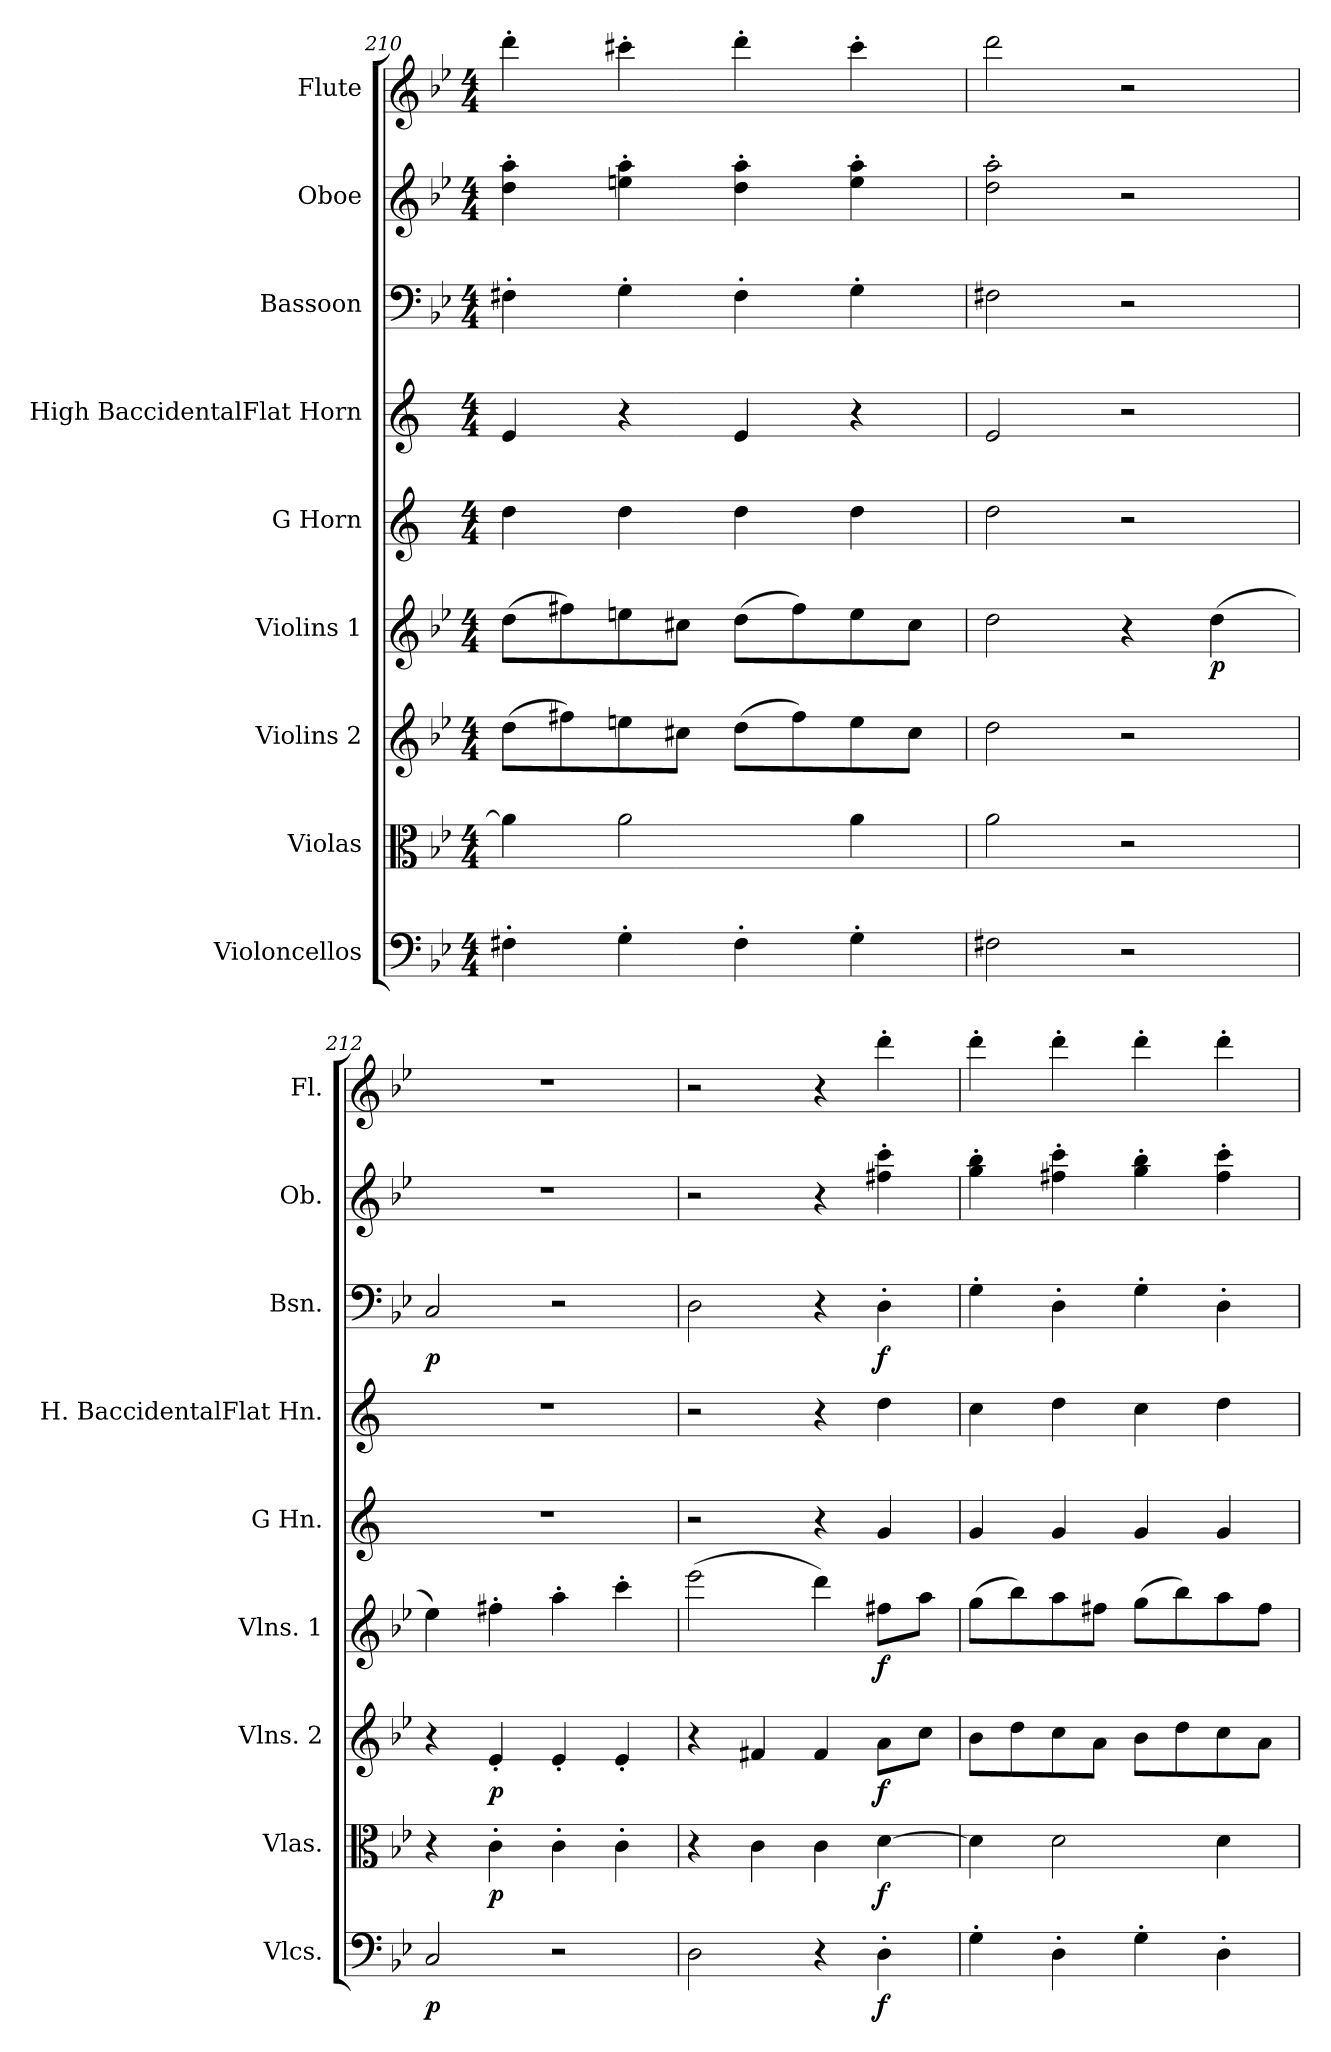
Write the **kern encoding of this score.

**kern	**dynam	**kern	**dynam	**kern	**dynam	**kern	**dynam	**kern	**kern	**kern	**dynam	**kern	**kern
*part9	*part9	*part8	*part8	*part7	*part7	*part6	*part6	*part5	*part4	*part3	*part3	*part2	*part1
*staff9	*staff9	*staff8	*staff8	*staff7	*staff7	*staff6	*staff6	*staff5	*staff4	*staff3	*staff3	*staff2	*staff1
*I"Violoncellos	*	*I"Violas	*	*I"Violins 2	*	*I"Violins 1	*	*I"G Horn	*I"High BaccidentalFlat Horn	*I"Bassoon	*	*I"Oboe	*I"Flute
*I'Vlcs.	*	*I'Vlas.	*	*I'Vlns. 2	*	*I'Vlns. 1	*	*I'G Hn.	*I'H. BaccidentalFlat Hn.	*I'Bsn.	*	*I'Ob.	*I'Fl.
!!LO:PB:g=z
*clefF4	*	*clefC3	*	*clefG2	*	*clefG2	*	*clefG2	*clefG2	*clefF4	*	*clefG2	*clefG2
*	*	*	*	*	*	*	*	*ITrd3c5	*ITrd1c2	*	*	*	*
*k[b-e-]	*	*k[b-e-]	*	*k[b-e-]	*	*k[b-e-]	*	*k[f#]	*k[b-e-]	*k[b-e-]	*	*k[b-e-]	*k[b-e-]
*M4/4	*	*M4/4	*	*M4/4	*	*M4/4	*	*M4/4	*M4/4	*M4/4	*	*M4/4	*M4/4
=210	=210	=210	=210	=210	=210	=210	=210	=210	=210	=210	=210	=210	=210
4F#X'\	.	4a\]	.	(8dd\L	.	(8dd\L	.	4a\	4d/	4F#X'\	.	4dd\' 4aa\'	4ddd'\
.	.	.	.	8ff#X\)	.	8ff#X\)	.	.	.	.	.	.	.
4G'\	.	2a\	.	8een\	.	8een\	.	4a\	4r	4G'\	.	4een\' 4aa\'	4ccc#X'\
.	.	.	.	8cc#X\J	.	8cc#X\J	.	.	.	.	.	.	.
4F#'\	.	.	.	(8dd\L	.	(8dd\L	.	4a\	4d/	4F#'\	.	4dd\' 4aa\'	4ddd'\
.	.	.	.	8ff#\)	.	8ff#\)	.	.	.	.	.	.	.
4G'\	.	4a\	.	8ee\	.	8ee\	.	4a\	4r	4G'\	.	4ee\' 4aa\'	4ccc#'\
.	.	.	.	8cc#\J	.	8cc#\J	.	.	.	.	.	.	.
=211	=211	=211	=211	=211	=211	=211	=211	=211	=211	=211	=211	=211	=211
2F#X\	.	2a\	.	2dd\	.	2dd\	.	2a\	2d/	2F#X\	.	2dd\' 2aa\'	2ddd\
2r	.	2r	.	2r	.	4r	.	2r	2r	2r	.	2r	2r
!	!	!	!	!	!	!	!LO:DY:b	!	!	!	!	!	!
.	.	.	.	.	.	(4dd\	p	.	.	.	.	.	.
=212	=212	=212	=212	=212	=212	=212	=212	=212	=212	=212	=212	=212	=212
!	!LO:DY:b	!	!	!	!	!	!	!	!	!	!LO:DY:b	!	!
2C/	p	4r	.	4r	.	4ee-\)	.	1r	1r	2C/	p	1r	1r
!	!	!	!LO:DY:b	!	!LO:DY:b	!	!	!	!	!	!	!	!
.	.	4c'\	p	4e-'/	p	4ff#X'\	.	.	.	.	.	.	.
2r	.	4c'\	.	4e-'/	.	4aa'\	.	.	.	2r	.	.	.
.	.	4c'\	.	4e-'/	.	4ccc'\	.	.	.	.	.	.	.
=213	=213	=213	=213	=213	=213	=213	=213	=213	=213	=213	=213	=213	=213
2D\	.	4r	.	4r	.	(2eee-\	.	2r	2r	2D\	.	2r	2r
.	.	4c\	.	4f#X/	.	.	.	.	.	.	.	.	.
4r	.	4c\	.	4f#/	.	4ddd\)	.	4r	4r	4r	.	4r	4r
!	!LO:DY:b	!	!LO:DY:b	!	!LO:DY:b	!	!LO:DY:b	!	!	!	!LO:DY:b	!	!
4D'\	f	[4d\	f	8a\L	f	8ff#X\L	f	4d/	4cc\	4D'\	f	4ff#X\' 4ccc\'	4ddd'\
.	.	.	.	8cc\J	.	8aa\J	.	.	.	.	.	.	.
=214	=214	=214	=214	=214	=214	=214	=214	=214	=214	=214	=214	=214	=214
4G'\	.	4d\]	.	8b-\L	.	(8gg\L	.	4d/	4b-\	4G'\	.	4gg\' 4bb-\'	4ddd'\
.	.	.	.	8dd\	.	8bb-\)	.	.	.	.	.	.	.
4D'\	.	2d\	.	8cc\	.	8aa\	.	4d/	4cc\	4D'\	.	4ff#X\' 4ccc\'	4ddd'\
.	.	.	.	8a\J	.	8ff#X\J	.	.	.	.	.	.	.
4G'\	.	.	.	8b-\L	.	(8gg\L	.	4d/	4b-\	4G'\	.	4gg\' 4bb-\'	4ddd'\
.	.	.	.	8dd\	.	8bb-\)	.	.	.	.	.	.	.
4D'\	.	4d\	.	8cc\	.	8aa\	.	4d/	4cc\	4D'\	.	4ff#\' 4ccc\'	4ddd'\
.	.	.	.	8a\J	.	8ff#\J	.	.	.	.	.	.	.
=	=	=	=	=	=	=	=	=	=	=	=	=	=
*-	*-	*-	*-	*-	*-	*-	*-	*-	*-	*-	*-	*-	*-
